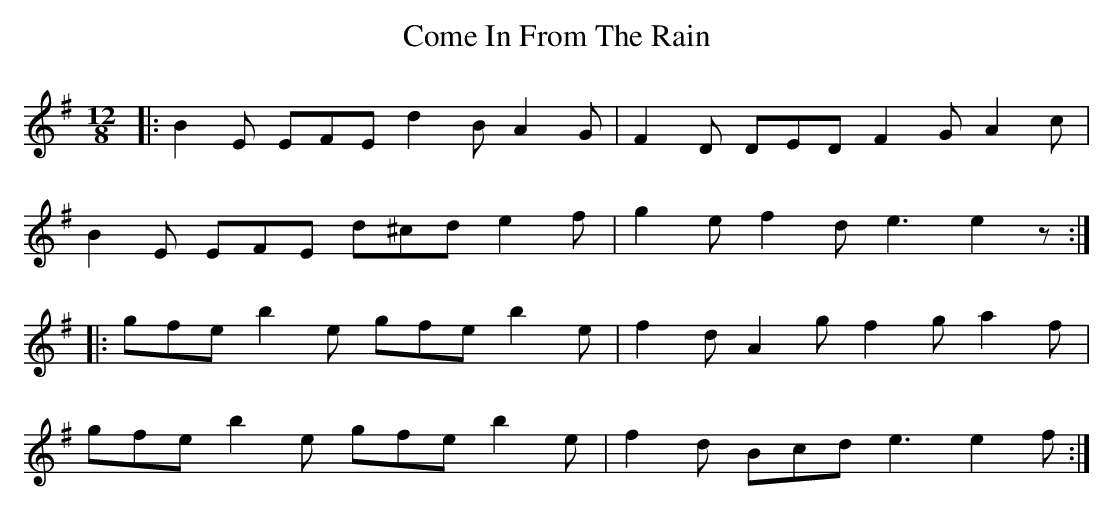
X:1
T: Come In From The Rain
M: 12/8
L: 1/8
K: Emin
|:B2E EFE d2B A2G|F2D DED F2G A2c|
B2E EFE d^cd e2f|g2e f2d e3 e2z:|
|:gfe b2e gfe b2e|f2d A2g f2g a2f|
gfe b2e gfe b2e|f2d Bcd e3 e2f:|
